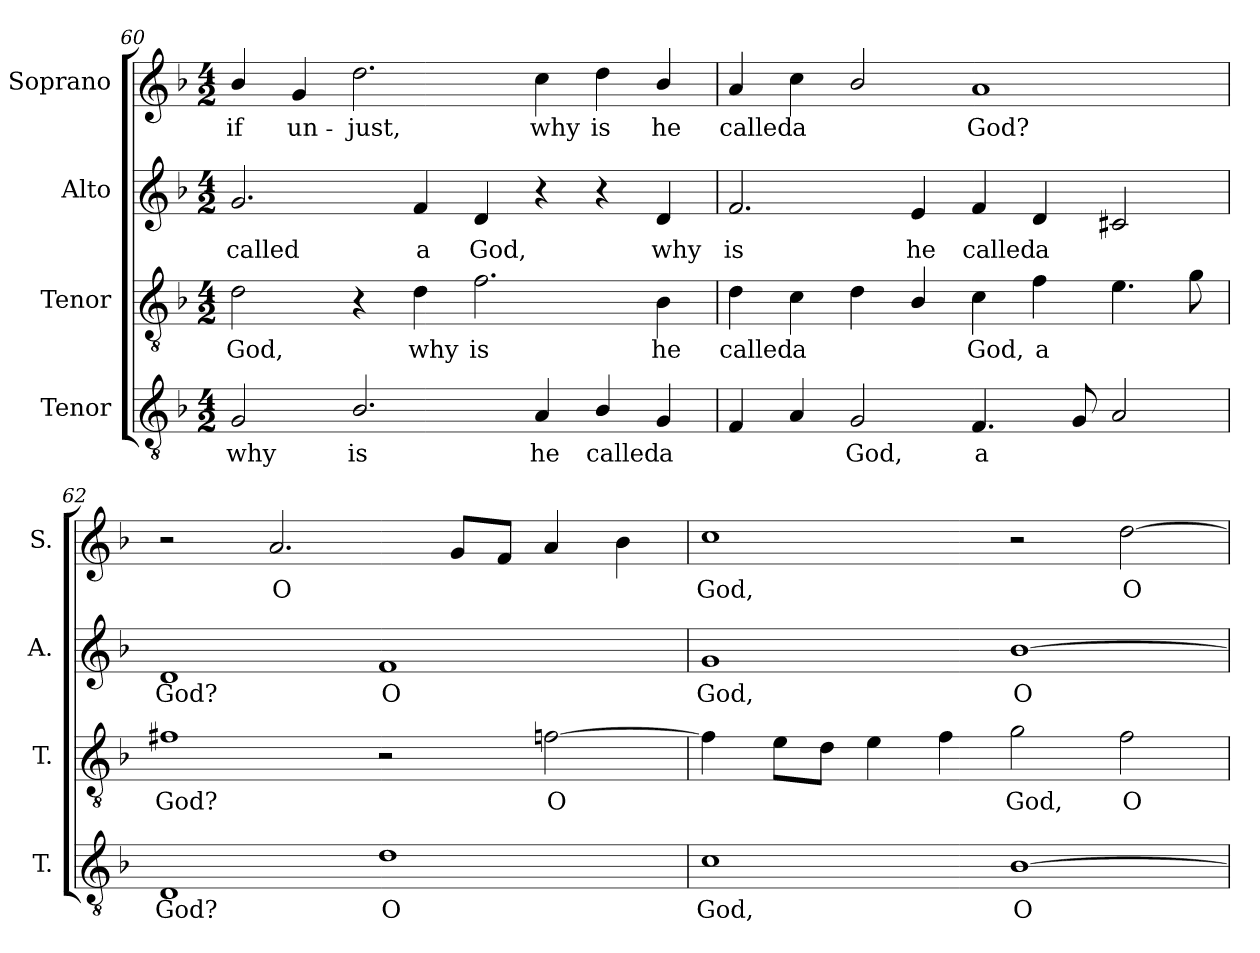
**kern	**text	**kern	**text	**kern	**text	**kern	**text
*part4	*part4	*part3	*part3	*part2	*part2	*part1	*part1
*staff4	*staff4	*staff3	*staff3	*staff2	*staff2	*staff1	*staff1
*I"Tenor	*	*I"Tenor	*	*I"Alto	*	*I"Soprano	*
*I'T.	*	*I'T.	*	*I'A.	*	*I'S.	*
!!LO:LB:g=z
*clefGv2	*	*clefGv2	*	*clefG2	*	*clefG2	*
*ITrd7c12	*	*ITrd7c12	*	*	*	*	*
*k[b-]	*	*k[b-]	*	*k[b-]	*	*k[b-]	*
*F:	*	*F:	*	*F:	*	*F:	*
*M4/2	*	*M4/2	*	*M4/2	*	*M4/2	*
=60	=60	=60	=60	=60	=60	=60	=60
!	!LO:LY:b:color=#000000	!	!	!	!	!	!
!	!	!	!LO:LY:b:color=#000000	!	!	!	!
!	!	!	!	!	!LO:LY:b:color=#000000	!	!
!	!	!	!	!	!	!	!LO:LY:b:color=#000000
2GGi/	why	2Di\	God,	2.gi/	called	4b-i/	if
!	!	!	!	!	!	!	!LO:LY:b:color=#000000
.	.	.	.	.	.	4gi/	un-
!	!LO:LY:b:color=#000000	!	!	!	!	!	!
!	!	!	!	!	!	!	!LO:LY:b:color=#000000
2.BB-i/	is	4r	.	.	.	2.ddi\	-just,
!	!	!	!LO:LY:b:color=#000000	!	!	!	!
!	!	!	!	!	!LO:LY:b:color=#000000	!	!
.	.	4Di\	why	4fi/	a	.	.
!	!	!	!LO:LY:b:color=#000000	!	!	!	!
!	!	!	!	!	!LO:LY:b:color=#000000	!	!
.	.	2.Fi\	is	4di/	God,	.	.
!	!LO:LY:b:color=#000000	!	!	!	!	!	!
!	!	!	!	!	!	!	!LO:LY:b:color=#000000
4AAi/	he	.	.	4r	.	4cci\	why
!	!LO:LY:b:color=#000000	!	!	!	!	!	!
!	!	!	!	!	!	!	!LO:LY:b:color=#000000
4BB-i/	called	.	.	4r	.	4ddi\	is
!	!LO:LY:b:color=#000000	!	!	!	!	!	!
!	!	!	!LO:LY:b:color=#000000	!	!	!	!
!	!	!	!	!	!LO:LY:b:color=#000000	!	!
!	!	!	!	!	!	!	!LO:LY:b:color=#000000
4GGi/	a	4BB-i\	he	4di/	why	4b-i/	he
=61	=61	=61	=61	=61	=61	=61	=61
!	!	!	!LO:LY:b:color=#000000	!	!	!	!
!	!	!	!	!	!LO:LY:b:color=#000000	!	!
!	!	!	!	!	!	!	!LO:LY:b:color=#000000
4FFi/	.	4Di\	called	2.fi/	is	4ai/	called
!	!	!	!LO:LY:b:color=#000000	!	!	!	!
!	!	!	!	!	!	!	!LO:LY:b:color=#000000
4AAi/	.	4Ci\	a	.	.	4cci\	a
!	!LO:LY:b:color=#000000	!	!	!	!	!	!
2GGi/	God,	4Di\	.	.	.	2b-i/	.
!	!	!	!	!	!LO:LY:b:color=#000000	!	!
.	.	4BB-i/	.	4ei/	he	.	.
!	!LO:LY:b:color=#000000	!	!	!	!	!	!
!	!	!	!LO:LY:b:color=#000000	!	!	!	!
!	!	!	!	!	!LO:LY:b:color=#000000	!	!
!	!	!	!	!	!	!	!LO:LY:b:color=#000000
4.FFi/	a	4Ci\	God,	4fi/	called	1ai	God?
!	!	!	!LO:LY:b:color=#000000	!	!	!	!
!	!	!	!	!	!LO:LY:b:color=#000000	!	!
.	.	4Fi\	a	4di/	a	.	.
8GGi/	.	.	.	.	.	.	.
2AAi/	.	4.Ei\	.	2c#Xi/	.	.	.
.	.	8Gi\	.	.	.	.	.
=62	=62	=62	=62	=62	=62	=62	=62
!	!LO:LY:b:color=#000000	!	!	!	!	!	!
!	!	!	!LO:LY:b:color=#000000	!	!	!	!
!	!	!	!	!	!LO:LY:b:color=#000000	!	!
1DDi	God?	1F#Xi	God?	1di	God?	2r	.
!	!	!	!	!	!	!	!LO:LY:b:color=#000000
.	.	.	.	.	.	2.ai/	O
!	!LO:LY:b:color=#000000	!	!	!	!	!	!
!	!	!	!	!	!LO:LY:b:color=#000000	!	!
1Di	O	2r	.	1fi	O	.	.
.	.	.	.	.	.	8gi/L	.
.	.	.	.	.	.	8fi/J	.
!	!	!	!LO:LY:b:color=#000000	!	!	!	!
.	.	[2Fi\	O	.	.	4ai/	.
.	.	.	.	.	.	4b-i\	.
!!LO:LB:g=z
=63	=63	=63	=63	=63	=63	=63	=63
!	!LO:LY:b:color=#000000	!	!	!	!	!	!
!	!	!	!	!	!LO:LY:b:color=#000000	!	!
!	!	!	!	!	!	!	!LO:LY:b:color=#000000
1Ci	God,	4Fi\]	.	1gi	God,	1cci	God,
.	.	8Ei\L	.	.	.	.	.
.	.	8Di\J	.	.	.	.	.
.	.	4Ei\	.	.	.	.	.
.	.	4Fi\	.	.	.	.	.
!	!LO:LY:b:color=#000000	!	!	!	!	!	!
!	!	!	!LO:LY:b:color=#000000	!	!	!	!
!	!	!	!	!	!LO:LY:b:color=#000000	!	!
[1BB-i	O	2Gi\	God,	[1b-i	O	2r	.
!	!	!	!LO:LY:b:color=#000000	!	!	!	!
!	!	!	!	!	!	!	!LO:LY:b:color=#000000
.	.	2Fi\	O	.	.	[2ddi\	O
=	=	=	=	=	=	=	=
*-	*-	*-	*-	*-	*-	*-	*-
